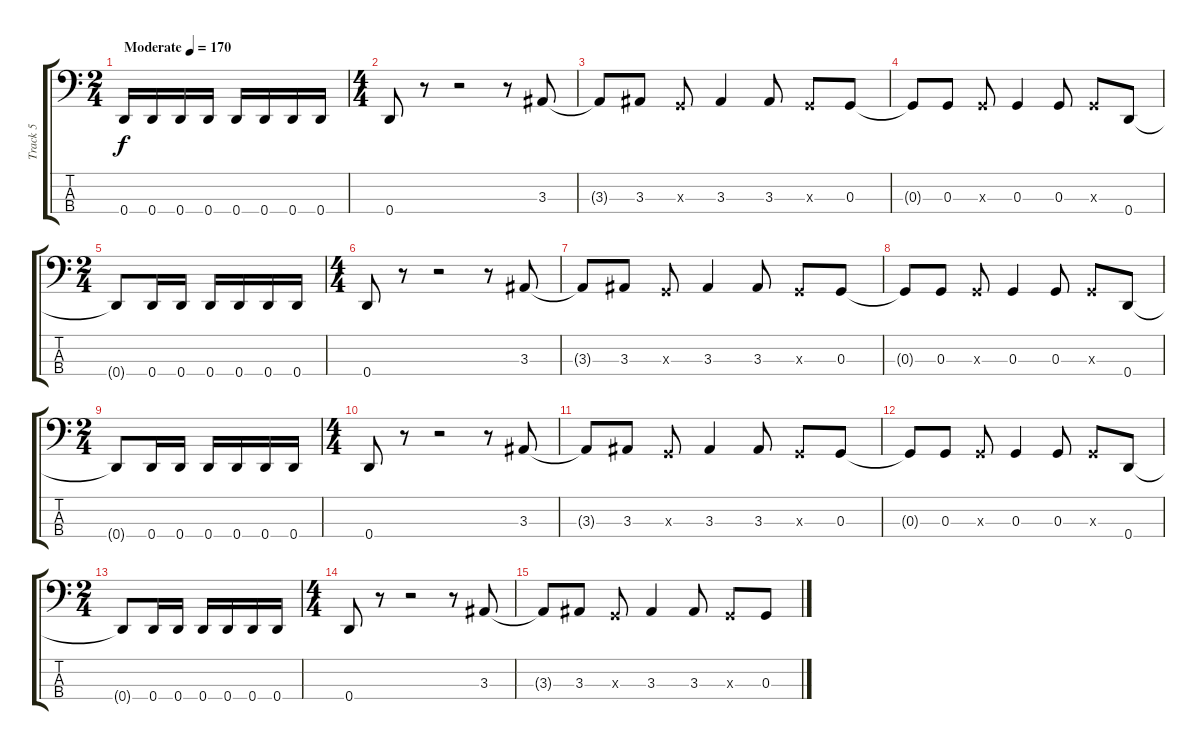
\track ("Track 5" "Track 5") {instrument electricbasspick}
\staff {score tabs}
\tuning (F2 C2 G1 D1) {hide}
\ts (2 4)
\tempo (170 "Moderate")
\clef f4
\ks c
0.4.16{dy f instrument electricbasspick} 0.4.16 0.4.16 0.4.16 0.4.16 0.4.16 0.4.16 0.4.16 |
\ts (4 4)
0.4.8 r.8 r.2 r.8 3.3.8 |
3.3{t}.8 3.3.8 0.3{x}.8 3.3.4 3.3.8 0.3{x}.8 0.3.8 |
0.3{t}.8 0.3.8 0.3{x}.8 0.3.4 0.3.8 0.3{x}.8 0.4.8 |
\ts (2 4)
0.4{t}.8 0.4.16 0.4.16 0.4.16 0.4.16 0.4.16 0.4.16 |
\ts (4 4)
0.4.8 r.8 r.2 r.8 3.3.8 |
3.3{t}.8 3.3.8 0.3{x}.8 3.3.4 3.3.8 0.3{x}.8 0.3.8 |
0.3{t}.8 0.3.8 0.3{x}.8 0.3.4 0.3.8 0.3{x}.8 0.4.8 |
\ts (2 4)
0.4{t}.8 0.4.16 0.4.16 0.4.16 0.4.16 0.4.16 0.4.16 |
\ts (4 4)
0.4.8 r.8 r.2 r.8 3.3.8 |
3.3{t}.8 3.3.8 0.3{x}.8 3.3.4 3.3.8 0.3{x}.8 0.3.8 |
0.3{t}.8 0.3.8 0.3{x}.8 0.3.4 0.3.8 0.3{x}.8 0.4.8 |
\ts (2 4)
0.4{t}.8 0.4.16 0.4.16 0.4.16 0.4.16 0.4.16 0.4.16 |
\ts (4 4)
0.4.8 r.8 r.2 r.8 3.3.8 |
3.3{t}.8 3.3.8 0.3{x}.8 3.3.4 3.3.8 0.3{x}.8 0.3.8
